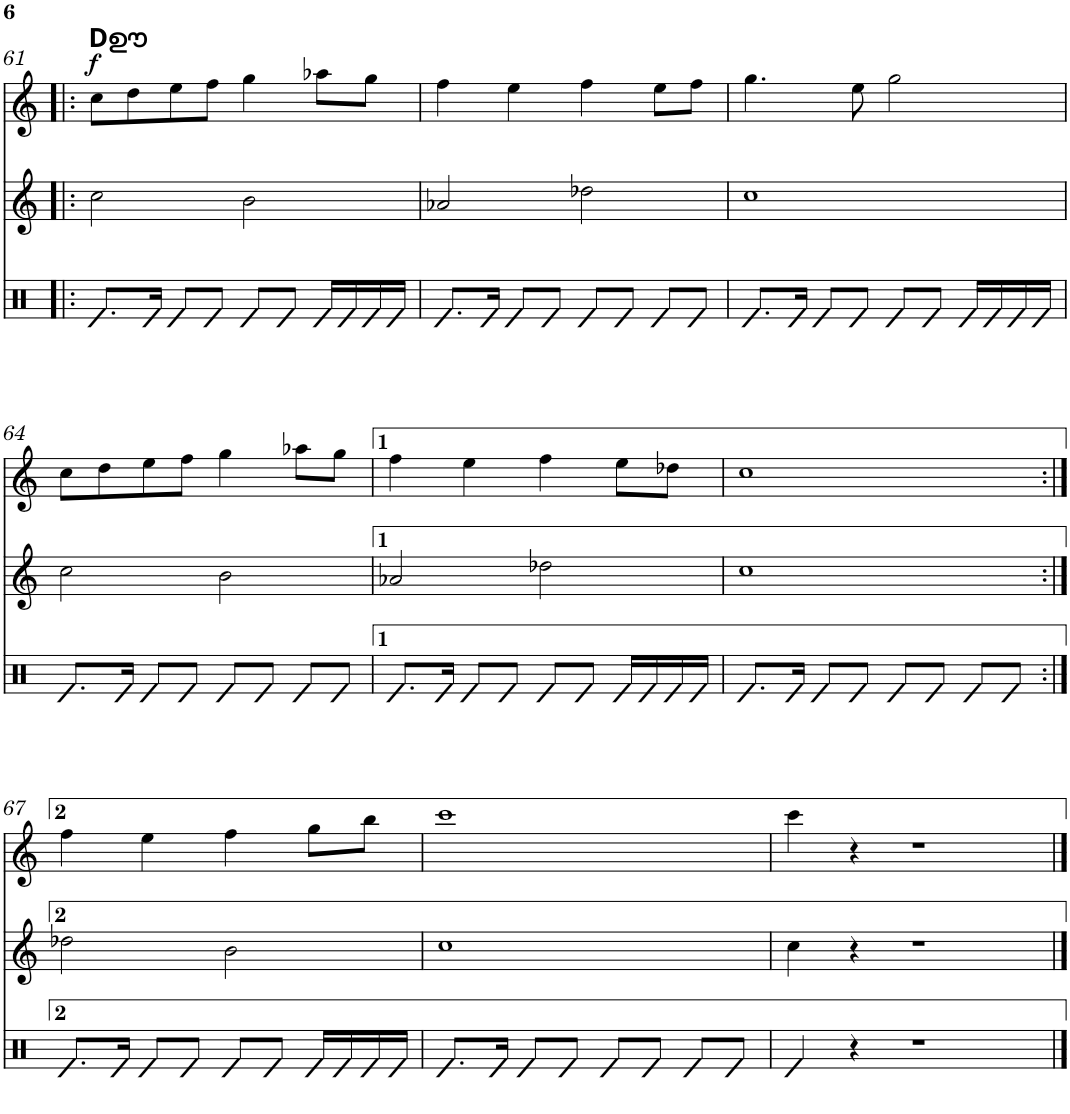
**kern	**kern	**kern	**dynam
*part3	*part2	*part1	*part1
*staff3	*staff2	*staff1	*staff1
*I"Timbal fondo	*I"Gralla 2	*I"Gralla 1	*
!!LO:PB:g=z
*clefX	*clefG2	*clefG2	*
*	*Trd1c2	*Trd1c2	*
*k[]	*k[]	*k[]	*
*M2/2	*M2/2	*M2/2	*
*met(c|)	*met(c|)	*met(c|)	*
=61!|:	=61!|:	=61!|:	=61!|:
!	!	!LO:TX:a:B:t=Dഊ	!
!	!	!	!LO:DY:a
8.e/L	2cc\	8cc\L	f
.	.	8dd\	.
16e/Jk	.	.	.
8e/L	.	8ee\	.
8e/J	.	8ff\J	.
8e/L	2b\	4gg\	.
8e/J	.	.	.
16e/LL	.	8aa-X\L	.
16e/	.	.	.
16e/	.	8gg\J	.
16e/JJ	.	.	.
=62	=62	=62	=62
8.e/L	2a-X/	4ff\	.
16e/Jk	.	.	.
8e/L	.	4ee\	.
8e/J	.	.	.
8e/L	2dd-X\	4ff\	.
8e/J	.	.	.
8e/L	.	8ee\L	.
8e/J	.	8ff\J	.
=63	=63	=63	=63
8.e/L	1cc	4.gg\	.
16e/Jk	.	.	.
8e/L	.	.	.
8e/J	.	8ee\	.
8e/L	.	2gg\	.
8e/J	.	.	.
16e/LL	.	.	.
16e/	.	.	.
16e/	.	.	.
16e/JJ	.	.	.
!!LO:LB:g=z
=64	=64	=64	=64
8.e/L	2cc\	8cc\L	.
.	.	8dd\	.
16e/Jk	.	.	.
8e/L	.	8ee\	.
8e/J	.	8ff\J	.
8e/L	2b\	4gg\	.
8e/J	.	.	.
8e/L	.	8aa-X\L	.
8e/J	.	8gg\J	.
=65	=65	=65	=65
8.e/L	2a-X/	4ff\	.
16e/Jk	.	.	.
8e/L	.	4ee\	.
8e/J	.	.	.
8e/L	2dd-X\	4ff\	.
8e/J	.	.	.
16e/LL	.	8ee\L	.
16e/	.	.	.
16e/	.	8dd-X\J	.
16e/JJ	.	.	.
=66	=66	=66	=66
8.e/L	1cc	1cc	.
16e/Jk	.	.	.
8e/L	.	.	.
8e/J	.	.	.
8e/L	.	.	.
8e/J	.	.	.
8e/L	.	.	.
8e/J	.	.	.
!!LO:LB:g=z
=67:|!	=67:|!	=67:|!	=67:|!
8.e/L	2dd-X\	4ff\	.
16e/Jk	.	.	.
8e/L	.	4ee\	.
8e/J	.	.	.
8e/L	2b\	4ff\	.
8e/J	.	.	.
16e/LL	.	8gg\L	.
16e/	.	.	.
16e/	.	8bb\J	.
16e/JJ	.	.	.
=68	=68	=68	=68
8.e/L	1cc	1ccc	.
16e/Jk	.	.	.
8e/L	.	.	.
8e/J	.	.	.
8e/L	.	.	.
8e/J	.	.	.
8e/L	.	.	.
8e/J	.	.	.
=69	=69	=69	=69
4e/	4cc\	4ccc\	.
4r	4r	4r	.
2r	2r	2r	.
==70	==70	==70	==70
2r	2r	2r	.
=	=	=	=
*-	*-	*-	*-
